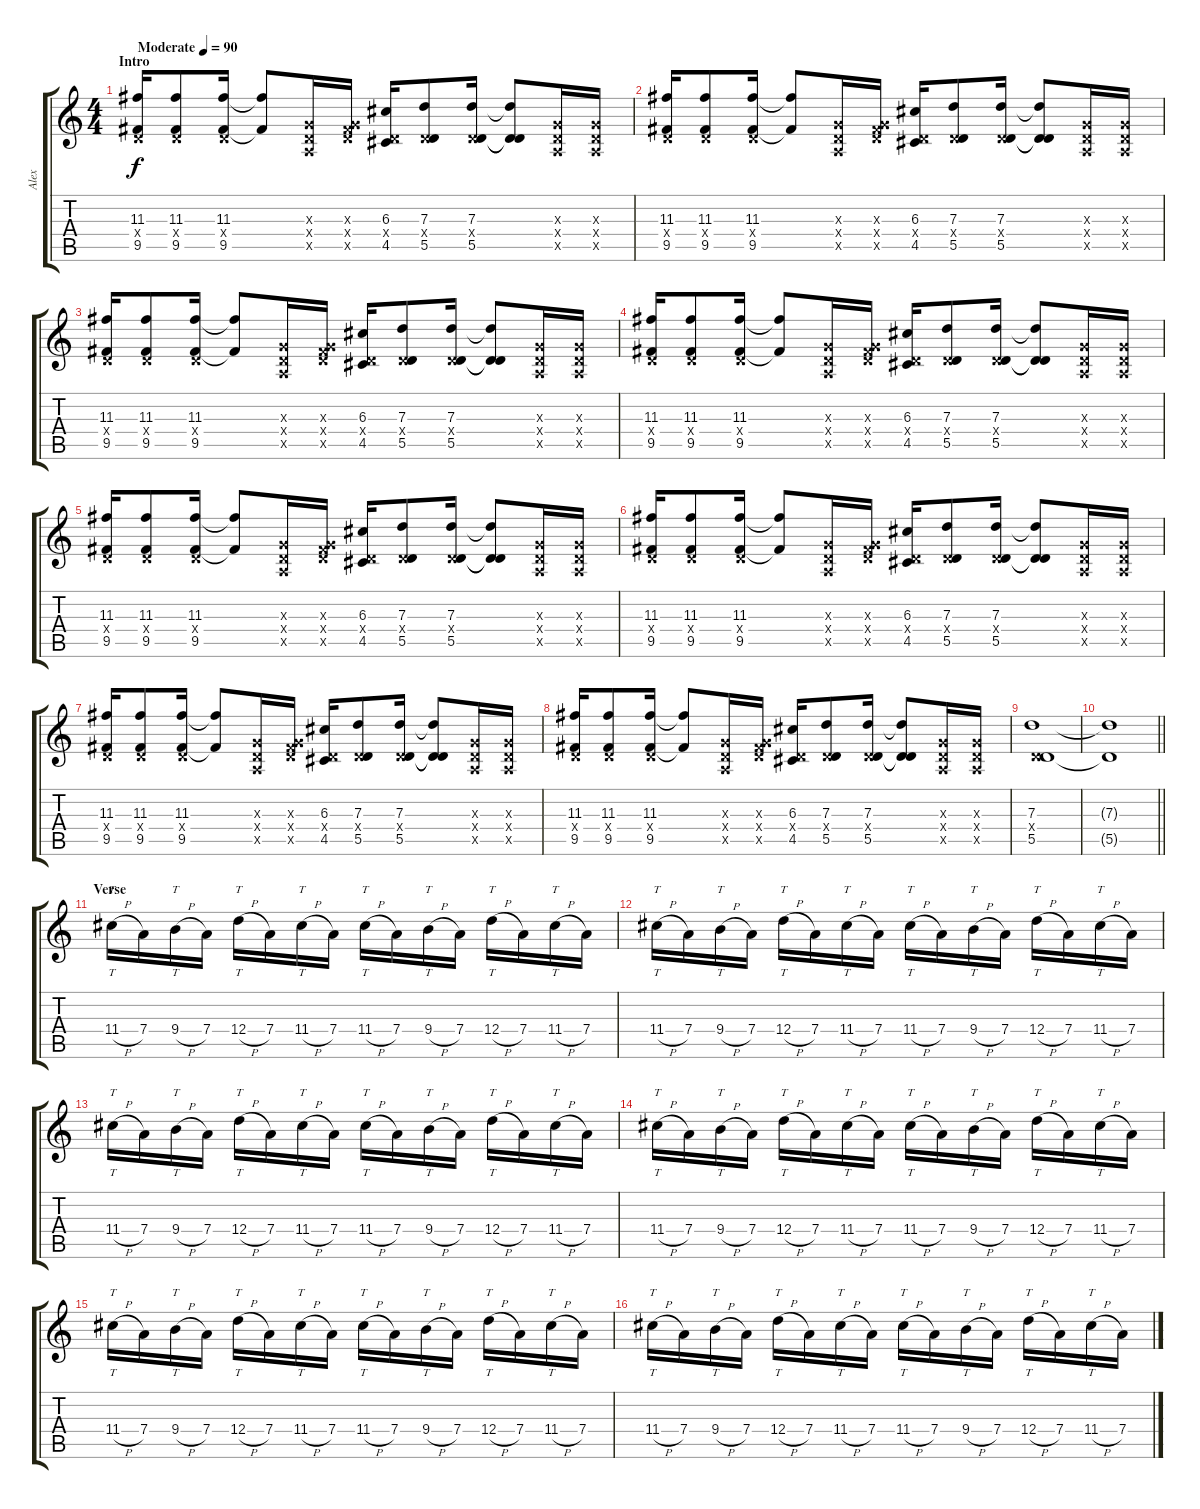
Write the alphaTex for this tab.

\track ("Alex" "Alex") {instrument distortionguitar}
\staff {score tabs}
\tuning (E4 B3 G3 D3 A2 D2) {hide}
\ts (4 4)
\section ("" "Intro")
\tempo (90 "Moderate")
\clef g2
\ks c
(11.3 0.4{x} 9.5).16{dy f instrument distortionguitar} (11.3 0.4{x} 9.5).8 (11.3 0.4{x} 9.5).16 (11.3{t} 9.5{t}).8 (0.3{x} 0.4{x} 0.5{x}).16 (0.3{x} 0.4{x} 9.5{x}).16 (6.3 0.4{x} 4.5).16 (7.3 0.4{x} 5.5).8 (7.3 0.4{x} 5.5).16 (7.3{t} 0.4{t} 5.5{t}).8 (0.3{x} 0.4{x} 0.5{x}).16 (0.3{x} 0.4{x} 0.5{x}).16 |
(11.3 0.4{x} 9.5).16 (11.3 0.4{x} 9.5).8 (11.3 0.4{x} 9.5).16 (11.3{t} 9.5{t}).8 (0.3{x} 0.4{x} 0.5{x}).16 (0.3{x} 0.4{x} 9.5{x}).16 (6.3 0.4{x} 4.5).16 (7.3 0.4{x} 5.5).8 (7.3 0.4{x} 5.5).16 (7.3{t} 0.4{t} 5.5{t}).8 (0.3{x} 0.4{x} 0.5{x}).16 (0.3{x} 0.4{x} 0.5{x}).16 |
(11.3 0.4{x} 9.5).16 (11.3 0.4{x} 9.5).8 (11.3 0.4{x} 9.5).16 (11.3{t} 9.5{t}).8 (0.3{x} 0.4{x} 0.5{x}).16 (0.3{x} 0.4{x} 9.5{x}).16 (6.3 0.4{x} 4.5).16 (7.3 0.4{x} 5.5).8 (7.3 0.4{x} 5.5).16 (7.3{t} 0.4{t} 5.5{t}).8 (0.3{x} 0.4{x} 0.5{x}).16 (0.3{x} 0.4{x} 0.5{x}).16 |
(11.3 0.4{x} 9.5).16 (11.3 0.4{x} 9.5).8 (11.3 0.4{x} 9.5).16 (11.3{t} 9.5{t}).8 (0.3{x} 0.4{x} 0.5{x}).16 (0.3{x} 0.4{x} 9.5{x}).16 (6.3 0.4{x} 4.5).16 (7.3 0.4{x} 5.5).8 (7.3 0.4{x} 5.5).16 (7.3{t} 0.4{t} 5.5{t}).8 (0.3{x} 0.4{x} 0.5{x}).16 (0.3{x} 0.4{x} 0.5{x}).16 |
(11.3 0.4{x} 9.5).16 (11.3 0.4{x} 9.5).8 (11.3 0.4{x} 9.5).16 (11.3{t} 9.5{t}).8 (0.3{x} 0.4{x} 0.5{x}).16 (0.3{x} 0.4{x} 9.5{x}).16 (6.3 0.4{x} 4.5).16 (7.3 0.4{x} 5.5).8 (7.3 0.4{x} 5.5).16 (7.3{t} 0.4{t} 5.5{t}).8 (0.3{x} 0.4{x} 0.5{x}).16 (0.3{x} 0.4{x} 0.5{x}).16 |
(11.3 0.4{x} 9.5).16 (11.3 0.4{x} 9.5).8 (11.3 0.4{x} 9.5).16 (11.3{t} 9.5{t}).8 (0.3{x} 0.4{x} 0.5{x}).16 (0.3{x} 0.4{x} 9.5{x}).16 (6.3 0.4{x} 4.5).16 (7.3 0.4{x} 5.5).8 (7.3 0.4{x} 5.5).16 (7.3{t} 0.4{t} 5.5{t}).8 (0.3{x} 0.4{x} 0.5{x}).16 (0.3{x} 0.4{x} 0.5{x}).16 |
(11.3 0.4{x} 9.5).16 (11.3 0.4{x} 9.5).8 (11.3 0.4{x} 9.5).16 (11.3{t} 9.5{t}).8 (0.3{x} 0.4{x} 0.5{x}).16 (0.3{x} 0.4{x} 9.5{x}).16 (6.3 0.4{x} 4.5).16 (7.3 0.4{x} 5.5).8 (7.3 0.4{x} 5.5).16 (7.3{t} 0.4{t} 5.5{t}).8 (0.3{x} 0.4{x} 0.5{x}).16 (0.3{x} 0.4{x} 0.5{x}).16 |
(11.3 0.4{x} 9.5).16 (11.3 0.4{x} 9.5).8 (11.3 0.4{x} 9.5).16 (11.3{t} 9.5{t}).8 (0.3{x} 0.4{x} 0.5{x}).16 (0.3{x} 0.4{x} 9.5{x}).16 (6.3 0.4{x} 4.5).16 (7.3 0.4{x} 5.5).8 (7.3 0.4{x} 5.5).16 (7.3{t} 0.4{t} 5.5{t}).8 (0.3{x} 0.4{x} 0.5{x}).16 (0.3{x} 0.4{x} 0.5{x}).16 |
(7.3 0.4{x} 5.5).1 |
\barLineRight lightlight
(7.3{t} 5.5{t}).1 |
\section ("" "Verse")
11.4{h}.16{tt} 7.4.16 9.4{h}.16{tt} 7.4.16 12.4{h}.16{tt} 7.4.16 11.4{h}.16{tt} 7.4.16 11.4{h}.16{tt} 7.4.16 9.4{h}.16{tt} 7.4.16 12.4{h}.16{tt} 7.4.16 11.4{h}.16{tt} 7.4.16 |
11.4{h}.16{tt} 7.4.16 9.4{h}.16{tt} 7.4.16 12.4{h}.16{tt} 7.4.16 11.4{h}.16{tt} 7.4.16 11.4{h}.16{tt} 7.4.16 9.4{h}.16{tt} 7.4.16 12.4{h}.16{tt} 7.4.16 11.4{h}.16{tt} 7.4.16 |
11.4{h}.16{tt} 7.4.16 9.4{h}.16{tt} 7.4.16 12.4{h}.16{tt} 7.4.16 11.4{h}.16{tt} 7.4.16 11.4{h}.16{tt} 7.4.16 9.4{h}.16{tt} 7.4.16 12.4{h}.16{tt} 7.4.16 11.4{h}.16{tt} 7.4.16 |
11.4{h}.16{tt} 7.4.16 9.4{h}.16{tt} 7.4.16 12.4{h}.16{tt} 7.4.16 11.4{h}.16{tt} 7.4.16 11.4{h}.16{tt} 7.4.16 9.4{h}.16{tt} 7.4.16 12.4{h}.16{tt} 7.4.16 11.4{h}.16{tt} 7.4.16 |
11.4{h}.16{tt} 7.4.16 9.4{h}.16{tt} 7.4.16 12.4{h}.16{tt} 7.4.16 11.4{h}.16{tt} 7.4.16 11.4{h}.16{tt} 7.4.16 9.4{h}.16{tt} 7.4.16 12.4{h}.16{tt} 7.4.16 11.4{h}.16{tt} 7.4.16 |
11.4{h}.16{tt} 7.4.16 9.4{h}.16{tt} 7.4.16 12.4{h}.16{tt} 7.4.16 11.4{h}.16{tt} 7.4.16 11.4{h}.16{tt} 7.4.16 9.4{h}.16{tt} 7.4.16 12.4{h}.16{tt} 7.4.16 11.4{h}.16{tt} 7.4.16
